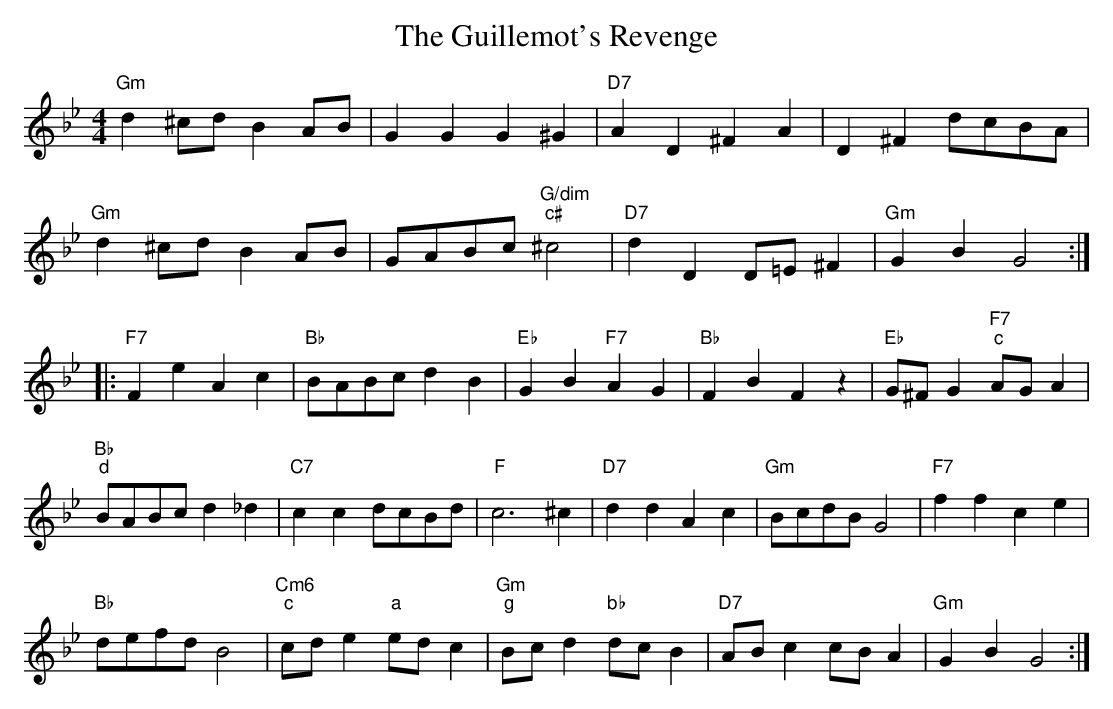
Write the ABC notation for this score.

X:1
T:The Guillemot's Revenge
M:4/4
L:1/4
K:Gm
"Gm"d^c/2d/2 BA/2B/2|GG G^G|"D7"AD ^FA|D^F d/2c/2B/2A/2|
"Gm"d^c/2d/2 BA/2B/2|G/2A/2B/2c/2 "G/dim""c#"^c2|"D7"dD D/2=E/2^F|"Gm"GB G2:|
|:"F7"Fe Ac|"Bb"B/2A/2B/2c/2 dB|"Eb"GB "F7"AG|"Bb"FB Fz|\
"Eb"G/2^F/2G "F7""c"A/2G/2A|
"Bb""d"B/2A/2B/2c/2 d_d|"C7"cc d/2c/2B/2d/2|"F"c3^c|"D7"dd Ac|\
"Gm"B/2c/2d/2B/2 G2|"F7"ff ce|
"Bb"d/2e/2f/2d/2 B2|"Cm6""c"c/2d/2e " ""a"e/2d/2c|\
"Gm""g"B/2c/2d " ""bb"d/2c/2B|"D7"A/2B/2c c/2B/2A|"Gm"GB G2:|
